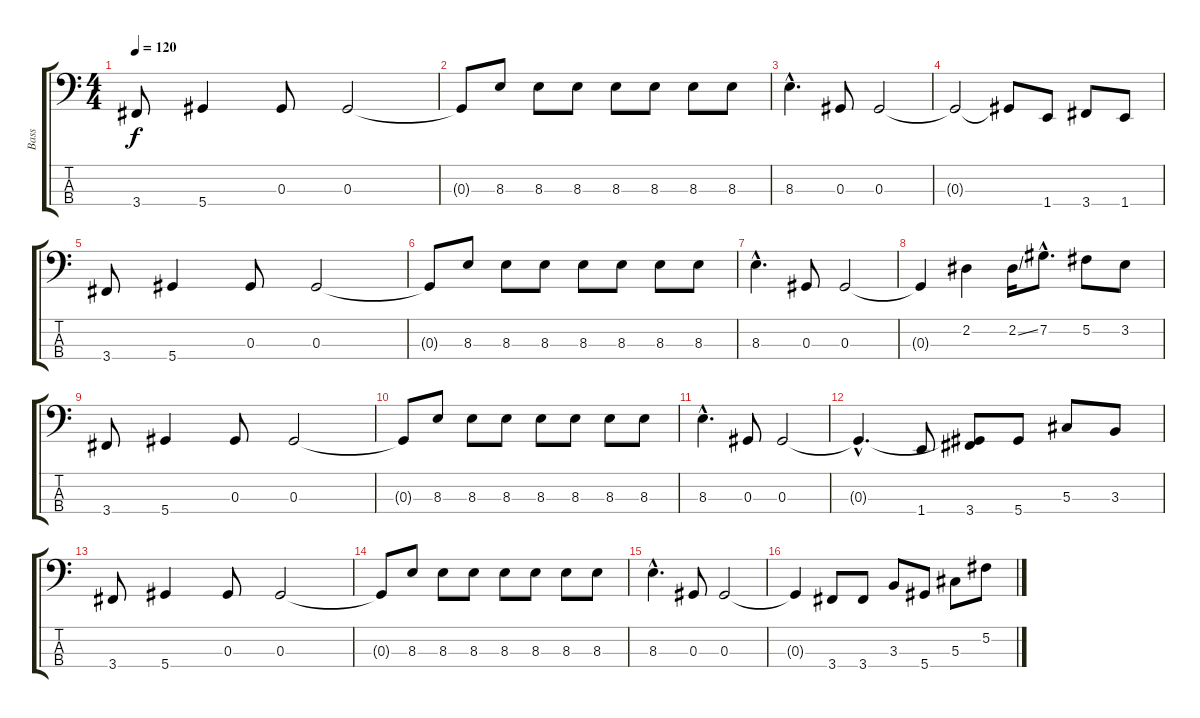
\track ("Bass" "Bass") {instrument electricbassfinger}
\staff {score tabs}
\tuning (Gb2 Db2 Ab1 Eb1) {hide}
\ts (4 4)
\tempo 120
\clef f4
\ks c
3.4.8{dy f} 5.4.4 0.3.8 0.3.2 |
0.3{t}.8 8.3.8 8.3.8 8.3.8 8.3.8 8.3.8 8.3.8 8.3.8 |
8.3{hac}.4{d} 0.3.8 0.3.2 |
0.3{t}.2 0.3{t}.8 1.4.8 3.4.8 1.4.8 |
3.4.8 5.4.4 0.3.8 0.3.2 |
0.3{t}.8 8.3.8 8.3.8 8.3.8 8.3.8 8.3.8 8.3.8 8.3.8 |
8.3{hac}.4{d} 0.3.8 0.3.2 |
0.3{t}.4 2.2.4 2.2{ss}.16 7.2{hac}.8{d} 5.2.8 3.2.8 |
3.4.8 5.4.4 0.3.8 0.3.2 |
0.3{t}.8 8.3.8 8.3.8 8.3.8 8.3.8 8.3.8 8.3.8 8.3.8 |
8.3{hac}.4{d} 0.3.8 0.3.2 |
0.3{hac t}.4{d} 1.4.8 (0.3{t} 3.4).8 5.4.8 5.3.8 3.3.8 |
3.4.8 5.4.4 0.3.8 0.3.2 |
0.3{t}.8 8.3.8 8.3.8 8.3.8 8.3.8 8.3.8 8.3.8 8.3.8 |
8.3{hac}.4{d} 0.3.8 0.3.2 |
0.3{t}.4 3.4.8 3.4.8 3.3.8 5.4.8 5.3.8 5.2.8
